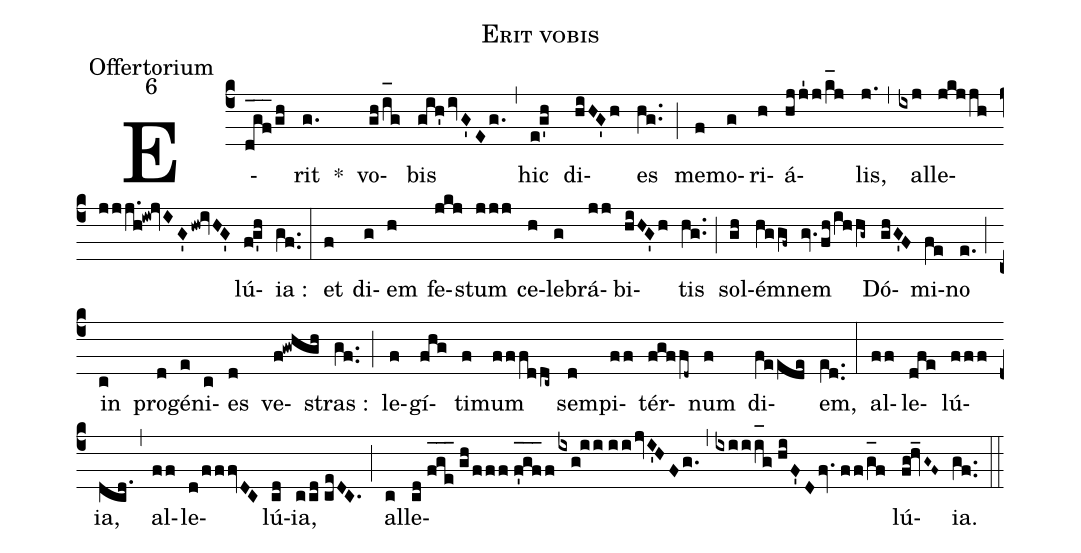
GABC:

name:Erit vobis;
office-part:Offertorium;
mode:6;
%%
(c4) E(d_[oh:h]g_[oh:h]f_[oh:h]/gh)rit(g.) *() vo(gh/i_[oh:h]g)bis(gih'ivG'Eg.) (,) hic(e!g'h) di(hiHG'h)es(hg..) (;) me(f)mo(g)ri(h)á(hjj'1j/k_[hl:1]j)lis,(j.) (,) al(ixj)le(jkjjh//jjj.h!iw!jvIG'hw!ivHG')lú(fg'h){ia} :(gf..) (:) et(f) di(g)em(h) fe(jkj)stum(jjj) ce(h)le(g)brá(jj)bi(hiHG'h)tis(hg..) (;) sol(gh)é(hggf~)mnem(gv.fh/ihhg~) Dó(ghG'F)mi(fe)no(e.) (;) in(c) pro(d)gé(e)ni(c)es(d) ve(f!gwhgh)stras :(gf..) (;) le(f)gí(fhg)ti(f)mum(fffddc~) sem(d)pi(ff)tér(fgffd~)num(f) di(feede)em,(e[ll:1]d..) (:) al(ff)le(dfe)lú(fff){ia},(dcd.) (,) al(ff)le(d/fffvDC)lú(cd){ia},(ccd//ceDC.) (;) al(c)le(cd//f_[oh:h]g_[oh:h]e_[oh:h]//gh/fff//f'_[oh:h]g_[oh:h]f_[oh:h]fixg!ii//iijvI'HFg.)(,)(ixiii_[oh:h]g//hiF'Dfv.//ff/g_[oh:h]f)lú(fg!hv_G~F~){ia}.(gf..) (::)
